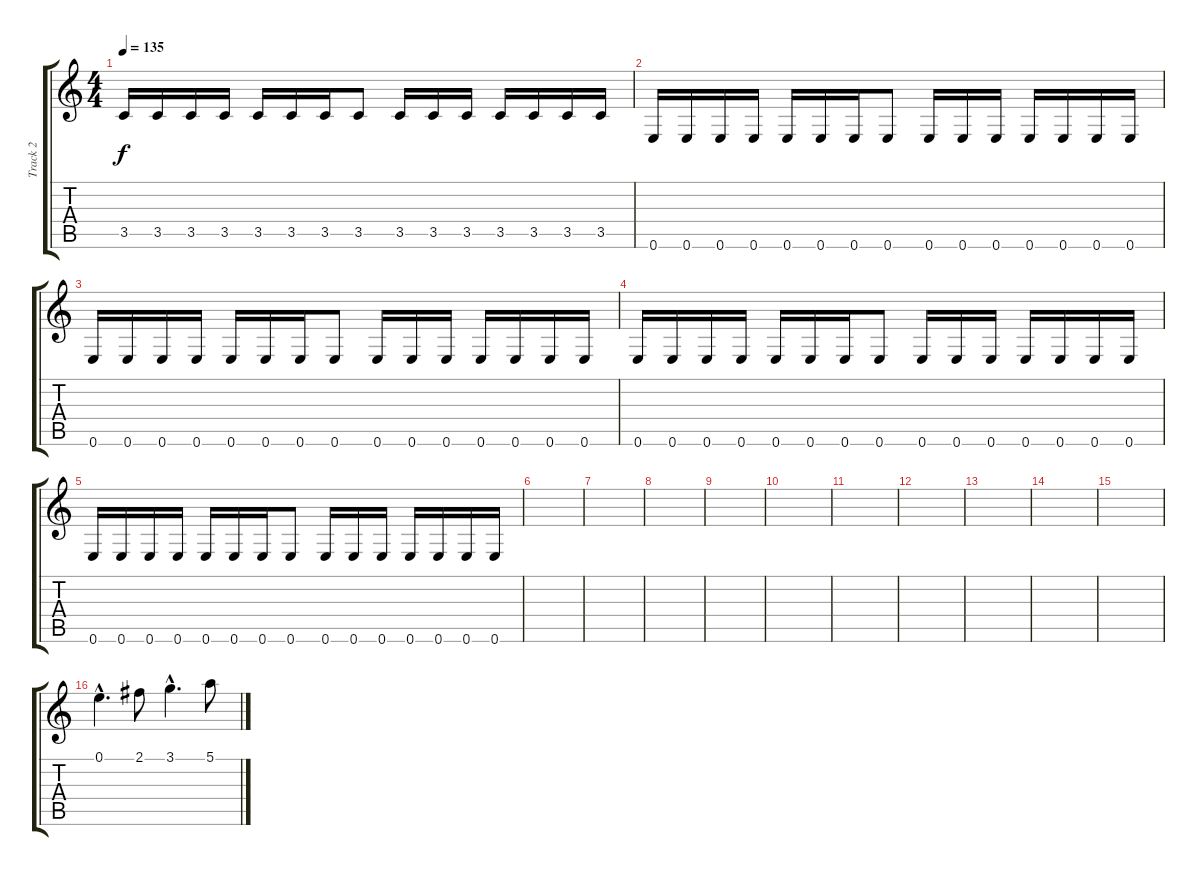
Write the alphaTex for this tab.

\track ("Track 2" "Track 2") {instrument distortionguitar}
\staff {score tabs}
\tuning (E4 B3 G3 D3 A2 E2) {hide}
\ts (4 4)
\tempo 135
\clef g2
\ks c
3.5.16{dy f} 3.5.16 3.5.16 3.5.16 3.5.16 3.5.16 3.5.16 3.5.8 3.5.16 3.5.16 3.5.16 3.5.16 3.5.16 3.5.16 3.5.16 |
0.6.16 0.6.16 0.6.16 0.6.16 0.6.16 0.6.16 0.6.16 0.6.8 0.6.16 0.6.16 0.6.16 0.6.16 0.6.16 0.6.16 0.6.16 |
0.6.16 0.6.16 0.6.16 0.6.16 0.6.16 0.6.16 0.6.16 0.6.8 0.6.16 0.6.16 0.6.16 0.6.16 0.6.16 0.6.16 0.6.16 |
0.6.16 0.6.16 0.6.16 0.6.16 0.6.16 0.6.16 0.6.16 0.6.8 0.6.16 0.6.16 0.6.16 0.6.16 0.6.16 0.6.16 0.6.16 |
0.6.16 0.6.16 0.6.16 0.6.16 0.6.16 0.6.16 0.6.16 0.6.8 0.6.16 0.6.16 0.6.16 0.6.16 0.6.16 0.6.16 0.6.16 |
|
|
|
|
|
|
|
|
|
|
0.1{hac}.4{d} 2.1.8 3.1{hac}.4{d} 5.1.8
